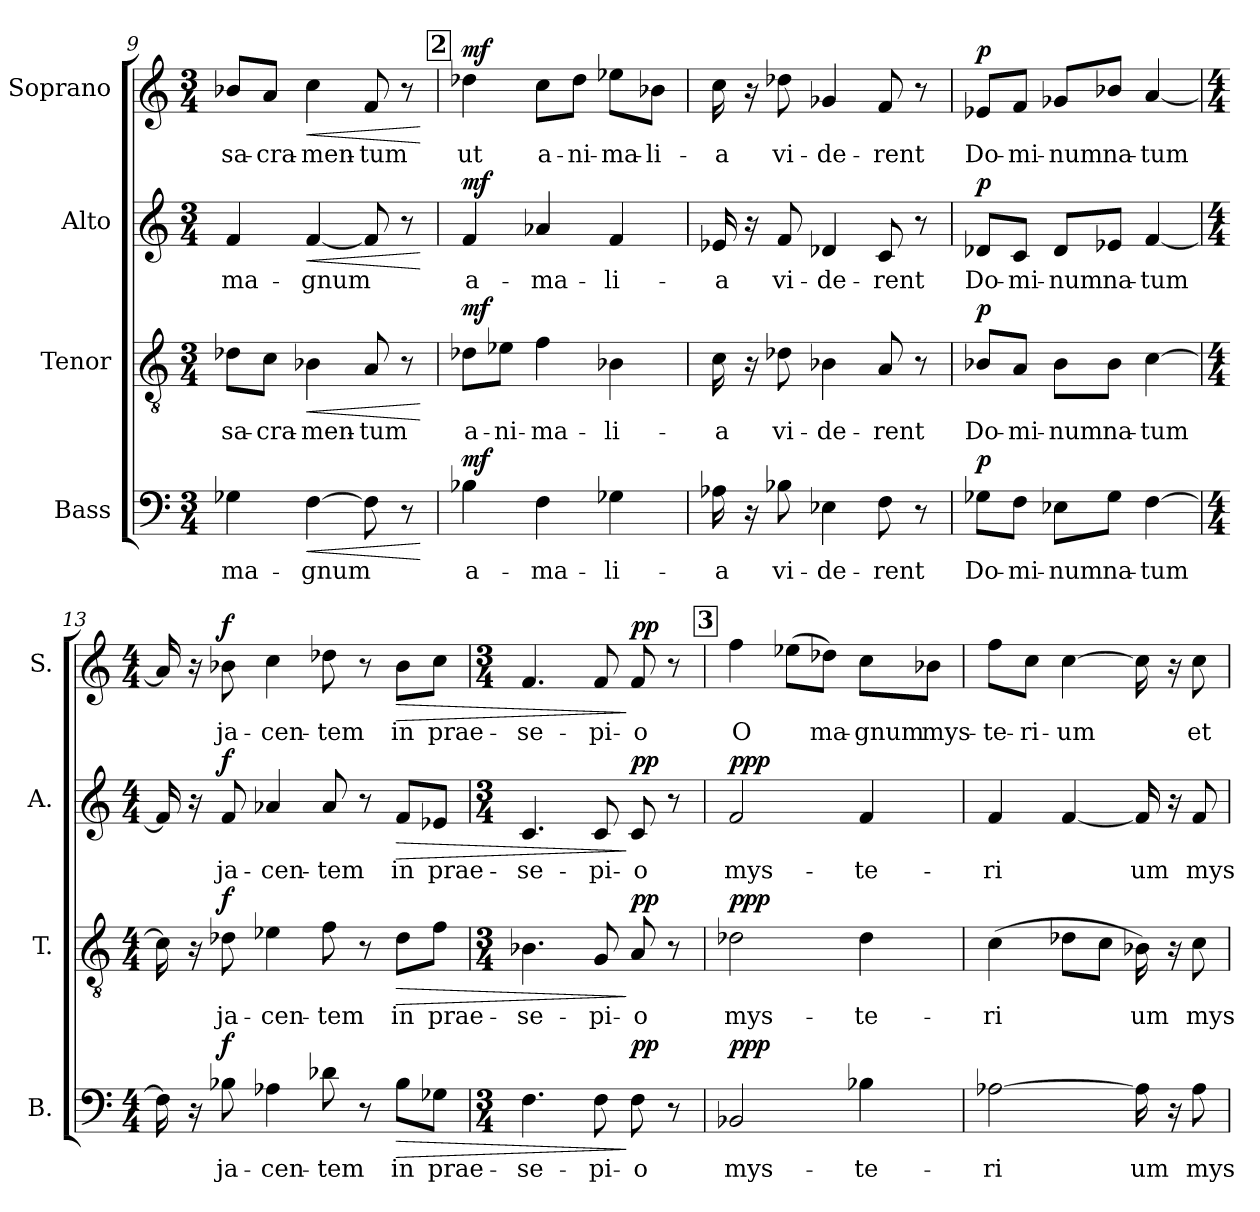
**kern	**text	**dynam	**kern	**text	**dynam	**kern	**text	**dynam	**kern	**text	**dynam
*part4	*part4	*part4	*part3	*part3	*part3	*part2	*part2	*part2	*part1	*part1	*part1
*staff4	*staff4	*staff4	*staff3	*staff3	*staff3	*staff2	*staff2	*staff2	*staff1	*staff1	*staff1
*I"Bass	*	*	*I"Tenor	*	*	*I"Alto	*	*	*I"Soprano	*	*
*I'B.	*	*	*I'T.	*	*	*I'A.	*	*	*I'S.	*	*
*clefF4	*	*	*clefGv2	*	*	*clefG2	*	*	*clefG2	*	*
*k[]	*	*	*k[]	*	*	*k[]	*	*	*k[]	*	*
*M3/4	*	*	*M3/4	*	*	*M3/4	*	*	*M3/4	*	*
=9	=9	=9	=9	=9	=9	=9	=9	=9	=9	=9	=9
!	!LO:LY:b	!	!	!LO:LY:b	!	!	!LO:LY:b	!	!	!LO:LY:b	!
4G-X\	ma-	.	8d-X\L	sa-	.	4f/	ma-	.	8b-X/L	sa-	.
!	!	!	!	!LO:LY:b	!	!	!	!	!	!LO:LY:b	!
.	.	.	8c\J	-cra-	.	.	.	.	8a/J	-cra-	.
!	!LO:LY:b	!LO:HP:b	!	!LO:LY:b	!LO:HP:b	!	!LO:LY:b	!LO:HP:b	!	!LO:LY:b	!LO:HP:b
[4F\	-gnum	<	4B-X\	-men-	<	[4f/	-gnum	<	4cc\	-men-	<
!	!	!	!	!LO:LY:b	!	!	!	!	!	!LO:LY:b	!
8F\]	.	.	8A/	-tum	.	8f/]	.	.	8f/	-tum	.
8r	.	.	8r	.	.	8r	.	.	8r	.	.
.	.	[	.	.	[	.	.	[	.	.	[
!!LO:PB:g=z
!!LO:REH:place=s1:a:B:fs=14:t=2
=10	=10	=10	=10	=10	=10	=10	=10	=10	=10	=10	=10
!	!LO:LY:b	!LO:DY:b	!	!LO:LY:b	!LO:DY:b	!	!LO:LY:b	!LO:DY:b	!	!LO:LY:b	!LO:DY:b
4B-X\	a-	mf	8d-X\L	a-	mf	4f/	a-	mf	4dd-X\	ut	mf
!	!	!	!	!LO:LY:b	!	!	!	!	!	!	!
.	.	.	8e-X\J	-ni-	.	.	.	.	.	.	.
!	!LO:LY:b	!	!	!LO:LY:b	!	!	!LO:LY:b	!	!	!LO:LY:b	!
4F\	-ma-	.	4f\	-ma-	.	4a-X/	-ma-	.	8cc\L	a-	.
!	!	!	!	!	!	!	!	!	!	!LO:LY:b	!
.	.	.	.	.	.	.	.	.	8dd-\J	-ni-	.
!	!LO:LY:b	!	!	!LO:LY:b	!	!	!LO:LY:b	!	!	!LO:LY:b	!
4G-X\	-li-	.	4B-X\	-li-	.	4f/	-li-	.	8ee-X\L	-ma-	.
!	!	!	!	!	!	!	!	!	!	!LO:LY:b	!
.	.	.	.	.	.	.	.	.	8b-X\J	-li-	.
=11	=11	=11	=11	=11	=11	=11	=11	=11	=11	=11	=11
!	!LO:LY:b	!	!	!LO:LY:b	!	!	!LO:LY:b	!	!	!LO:LY:b	!
16A-X\	-a	.	16c\	-a	.	16e-X/	-a	.	16cc\	-a	.
16r	.	.	16r	.	.	16r	.	.	16r	.	.
!	!LO:LY:b	!	!	!LO:LY:b	!	!	!LO:LY:b	!	!	!LO:LY:b	!
8B-X\	vi-	.	8d-X\	vi-	.	8f/	vi-	.	8dd-X\	vi-	.
!	!LO:LY:b	!	!	!LO:LY:b	!	!	!LO:LY:b	!	!	!LO:LY:b	!
4E-X\	-de-	.	4B-X\	-de-	.	4d-X/	-de-	.	4g-X/	-de-	.
!	!LO:LY:b	!	!	!LO:LY:b	!	!	!LO:LY:b	!	!	!LO:LY:b	!
8F\	-rent	.	8A/	-rent	.	8c/	-rent	.	8f/	-rent	.
8r	.	.	8r	.	.	8r	.	.	8r	.	.
=12	=12	=12	=12	=12	=12	=12	=12	=12	=12	=12	=12
!	!LO:LY:b	!LO:DY:b	!	!LO:LY:b	!LO:DY:b	!	!LO:LY:b	!LO:DY:b	!	!LO:LY:b	!LO:DY:b
8G-X\L	Do-	p	8B-X/L	Do-	p	8d-X/L	Do-	p	8e-X/L	Do-	p
!	!LO:LY:b	!	!	!LO:LY:b	!	!	!LO:LY:b	!	!	!LO:LY:b	!
8F\J	-mi-	.	8A/J	-mi-	.	8c/J	-mi-	.	8f/J	-mi-	.
!	!LO:LY:b	!	!	!LO:LY:b	!	!	!LO:LY:b	!	!	!LO:LY:b	!
8E-X\L	-num	.	8B-\L	-num	.	8d-/L	-num	.	8g-X/L	-num	.
!	!LO:LY:b	!	!	!LO:LY:b	!	!	!LO:LY:b	!	!	!LO:LY:b	!
8G-\J	na-	.	8B-\J	na-	.	8e-X/J	na-	.	8b-X/J	na-	.
!	!LO:LY:b	!	!	!LO:LY:b	!	!	!LO:LY:b	!	!	!LO:LY:b	!
[4F\	-tum	.	[4c\	-tum	.	[4f/	-tum	.	[4a/	-tum	.
!!LO:LB:g=z
=13	=13	=13	=13	=13	=13	=13	=13	=13	=13	=13	=13
*M4/4	*	*	*M4/4	*	*	*M4/4	*	*	*M4/4	*	*
16F\]	.	.	16c\]	.	.	16f/]	.	.	16a/]	.	.
16r	.	.	16r	.	.	16r	.	.	16r	.	.
!	!LO:LY:b	!LO:DY:b	!	!LO:LY:b	!LO:DY:b	!	!LO:LY:b	!LO:DY:b	!	!LO:LY:b	!LO:DY:b
8B-X\	ja-	f	8d-X\	ja-	f	8f/	ja-	f	8b-X\	ja-	f
!	!LO:LY:b	!	!	!LO:LY:b	!	!	!LO:LY:b	!	!	!LO:LY:b	!
4A-X\	-cen-	.	4e-X\	-cen-	.	4a-X/	-cen-	.	4cc\	-cen-	.
!	!LO:LY:b	!	!	!LO:LY:b	!	!	!LO:LY:b	!	!	!LO:LY:b	!
8d-X\	-tem	.	8f\	-tem	.	8a-/	-tem	.	8dd-X\	-tem	.
8r	.	.	8r	.	.	8r	.	.	8r	.	.
!	!LO:LY:b	!LO:HP:b	!	!LO:LY:b	!LO:HP:b	!	!LO:LY:b	!LO:HP:b	!	!LO:LY:b	!LO:HP:b
8B-\L	in	>	8d-\L	in	>	8f/L	in	>	8b-\L	in	>
!	!LO:LY:b	!	!	!LO:LY:b	!	!	!LO:LY:b	!	!	!LO:LY:b	!
8G-X\J	prae-	.	8f\J	prae-	.	8e-X/J	prae-	.	8cc\J	prae-	.
=14	=14	=14	=14	=14	=14	=14	=14	=14	=14	=14	=14
*M3/4	*	*	*M3/4	*	*	*M3/4	*	*	*M3/4	*	*
!	!LO:LY:b	!	!	!LO:LY:b	!	!	!LO:LY:b	!	!	!LO:LY:b	!
4.F\	-se-	.	4.B-X\	-se-	.	4.c/	-se-	.	4.f/	-se-	.
!	!LO:LY:b	!	!	!LO:LY:b	!	!	!LO:LY:b	!	!	!LO:LY:b	!
8F\	-pi-	.	8G/	-pi-	.	8c/	-pi-	.	8f/	-pi-	.
!	!LO:LY:b	!LO:DY:n=1:b	!	!LO:LY:b	!LO:DY:n=1:b	!	!LO:LY:b	!LO:DY:n=1:b	!	!LO:LY:b	!LO:DY:n=1:b
8F\	-o	] pp	8A/	-o	] pp	8c/	-o	] pp	8f/	-o	] pp
8r	.	.	8r	.	.	8r	.	.	8r	.	.
!!LO:REH:place=s1:a:B:fs=14:t=3
=15	=15	=15	=15	=15	=15	=15	=15	=15	=15	=15	=15
!	!LO:LY:b	!LO:DY:b	!	!LO:LY:b	!LO:DY:b	!	!LO:LY:b	!LO:DY:b	!	!LO:LY:b	!
2BB-X/	mys-	ppp	2d-X\	mys-	ppp	2f/	mys-	ppp	4ff\	O	.
.	.	.	.	.	.	.	.	.	(>8ee-X\L	.	.
!	!	!	!	!	!	!	!	!	!	!LO:LY:b	!
.	.	.	.	.	.	.	.	.	8dd-X\J)	ma-	.
!	!LO:LY:b	!	!	!LO:LY:b	!	!	!LO:LY:b	!	!	!LO:LY:b	!
4B-X\	-te-	.	4d-\	-te-	.	4f/	-te-	.	8cc\L	-gnum	.
!	!	!	!	!	!	!	!	!	!	!LO:LY:b	!
.	.	.	.	.	.	.	.	.	8b-X\J	mys-	.
=16	=16	=16	=16	=16	=16	=16	=16	=16	=16	=16	=16
!	!LO:LY:b	!	!	!LO:LY:b	!	!	!LO:LY:b	!	!	!LO:LY:b	!
[2A-X\	-ri	.	(>4c\	-ri	.	4f/	-ri	.	8ff\L	-te-	.
!	!	!	!	!	!	!	!	!	!	!LO:LY:b	!
.	.	.	.	.	.	.	.	.	8cc\J	-ri-	.
!	!	!	!	!	!	!	!	!	!	!LO:LY:b	!
.	.	.	8d-X\L	.	.	[4f/	.	.	[4cc\	-um	.
.	.	.	8c\J	.	.	.	.	.	.	.	.
!	!LO:LY:b	!	!	!LO:LY:b	!	!	!LO:LY:b	!	!	!	!
16A-\]	um	.	16B-X\)	um	.	16f/]	um	.	16cc\]	.	.
16r	.	.	16r	.	.	16r	.	.	16r	.	.
!	!LO:LY:b	!	!	!LO:LY:b	!	!	!LO:LY:b	!	!	!LO:LY:b	!
8A-\	mys-	.	8c\	mys-	.	8f/	mys-	.	8cc\	et	.
=	=	=	=	=	=	=	=	=	=	=	=
*-	*-	*-	*-	*-	*-	*-	*-	*-	*-	*-	*-
